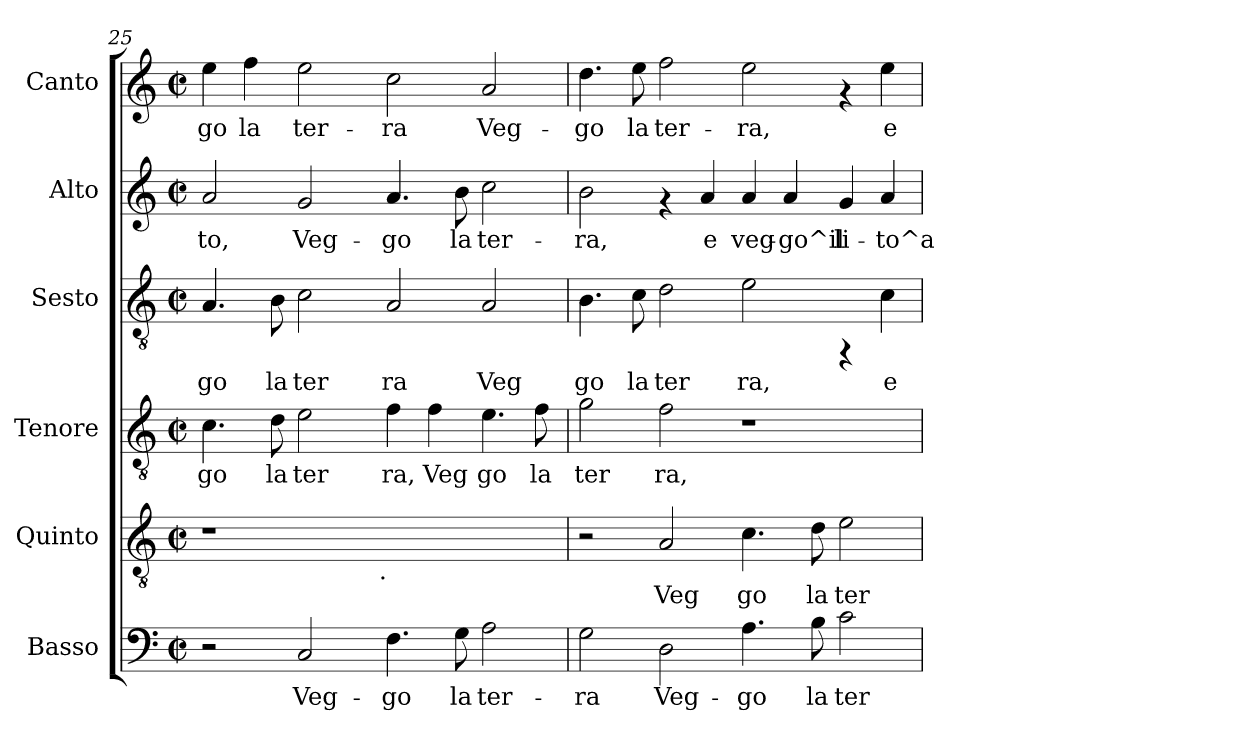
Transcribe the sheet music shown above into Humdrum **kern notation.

**kern	**text	**kern	**text	**kern	**text	**kern	**text	**kern	**text	**kern	**text
*part6	*part6	*part5	*part5	*part4	*part4	*part3	*part3	*part2	*part2	*part1	*part1
*staff6	*staff6	*staff5	*staff5	*staff4	*staff4	*staff3	*staff3	*staff2	*staff2	*staff1	*staff1
*I"Basso	*	*I"Quinto	*	*I"Tenore	*	*I"Sesto	*	*I"Alto	*	*I"Canto	*
*I'Basso	*	*I'Quinto	*	*I'Tenore	*	*I'Sesto	*	*I'Alto	*	*I'Canto	*
*clefF4	*	*clefGv2	*	*clefGv2	*	*clefGv2	*	*clefG2	*	*clefG2	*
*k[]	*	*k[]	*	*k[]	*	*k[]	*	*k[]	*	*k[]	*
*C:	*	*C:	*	*C:	*	*C:	*	*C:	*	*C:	*
*M2/2	*	*M2/2	*	*M2/2	*	*M2/2	*	*M2/2	*	*M2/2	*
*met(c|)	*	*met(c|)	*	*met(c|)	*	*met(c|)	*	*met(c|)	*	*met(c|)	*
=25	=25	=25	=25	=25	=25	=25	=25	=25	=25	=25	=25
!	!	!	!	!	!LO:LY:b:cj	!	!LO:LY:b:cj	!	!LO:LY:b:cj	!	!LO:LY:b:cj
*	*	*^	*	*	*	*	*	*	*	*	*
2r	.	1r	2ryy	.	4.c\	go	4.A/	go	2a/	-to,	4ee\	-go
!	!	!	!	!	!	!	!	!	!	!	!	!LO:LY:b:cj
.	.	.	.	.	.	.	.	.	.	.	4ff\	la
!	!	!	!	!	!	!LO:LY:b:cj	!	!LO:LY:b:cj	!	!	!	!
.	.	.	.	.	8d\	la	8B\	la	.	.	.	.
!	!LO:LY:b:cj	!	!	!	!	!LO:LY:b:cj	!	!LO:LY:b:cj	!	!LO:LY:b:cj	!	!LO:LY:b:cj
2C/	Veg-	.	4ryy	.	2e\	ter	2c\	ter	2g/	Veg-	2ee\	ter-
.	.	.	8...ryy	.	.	.	.	.	.	.	.	.
!	!	!	!LO:TX:b:t=.	!	!	!	!	!	!	!	!	!
.	.	.	1ryy	.	.	.	.	.	.	.	.	.
!	!LO:LY:b:cj	!	!	!	!	!LO:LY:b:cj	!	!LO:LY:b:cj	!	!LO:LY:b:cj	!	!LO:LY:b:cj
4.F\	-go	1ryy	.	.	4f\	ra,	2A/	ra	4.a/	-go	2cc\	-ra
!	!	!	!	!	!	!LO:LY:b:cj	!	!	!	!	!	!
.	.	.	.	.	4f\	Veg	.	.	.	.	.	.
!	!LO:LY:b:cj	!	!	!	!	!	!	!	!	!LO:LY:b:cj	!	!
8G\	la	.	.	.	.	.	.	.	8b\	la	.	.
!	!LO:LY:b:cj	!	!	!	!	!LO:LY:b:cj	!	!LO:LY:b:cj	!	!LO:LY:b:cj	!	!LO:LY:b:cj
2A\	ter-	.	.	.	4.e\	go	2A/	Veg	2cc\	ter-	2a/	Veg-
!	!	!	!	!	!	!LO:LY:b:cj	!	!	!	!	!	!
.	.	.	.	.	8f\	la	.	.	.	.	.	.
.	.	.	64ryy	.	.	.	.	.	.	.	.	.
=26	=26	=26	=26	=26	=26	=26	=26	=26	=26	=26	=26	=26
!	!LO:LY:b:cj	!	!	!	!	!LO:LY:b:cj	!	!LO:LY:b:cj	!	!LO:LY:b:cj	!	!LO:LY:b:cj
*	*	*v	*v	*	*	*	*	*	*	*	*	*
2G\	-ra	2r	.	2g\	ter	4.B\	go	2b\	-ra,	4.dd\	-go
!	!	!	!	!	!	!	!LO:LY:b:cj	!	!	!	!LO:LY:b:cj
.	.	.	.	.	.	8c\	la	.	.	8ee\	la
!	!LO:LY:b:cj	!	!LO:LY:b:cj	!	!LO:LY:b:cj	!	!LO:LY:b:cj	!	!	!	!LO:LY:b:cj
2D\	Veg-	2A/	Veg	2f\	ra,	2d\	ter	4rf	.	2ff\	ter-
!	!	!	!	!	!	!	!	!	!LO:LY:b:cj	!	!
.	.	.	.	.	.	.	.	4a/	e	.	.
!	!LO:LY:b:cj	!	!LO:LY:b:cj	!	!	!	!LO:LY:b:cj	!	!LO:LY:b:cj	!	!LO:LY:b:cj
4.A\	-go	4.c\	go	1r	.	2e\	ra,	4a/	veg-	2ee\	-ra,
!	!	!	!	!	!	!	!	!	!LO:LY:b:cj	!	!
.	.	.	.	.	.	.	.	4a/	-go^il	.	.
!	!LO:LY:b:cj	!	!LO:LY:b:cj	!	!	!	!	!	!	!	!
8B\	la	8d\	la	.	.	.	.	.	.	.	.
!	!LO:LY:b:cj	!	!LO:LY:b:cj	!	!	!	!	!	!LO:LY:b:cj	!	!
2c\	ter-	2e\	ter	.	.	4rFF	.	4g/	li-	4rf	.
!	!	!	!	!	!	!	!LO:LY:b:cj	!	!LO:LY:b:cj	!	!LO:LY:b:cj
.	.	.	.	.	.	4c\	e	4a/	-to^a-	4ee\	e
=	=	=	=	=	=	=	=	=	=	=	=
*-	*-	*-	*-	*-	*-	*-	*-	*-	*-	*-	*-
